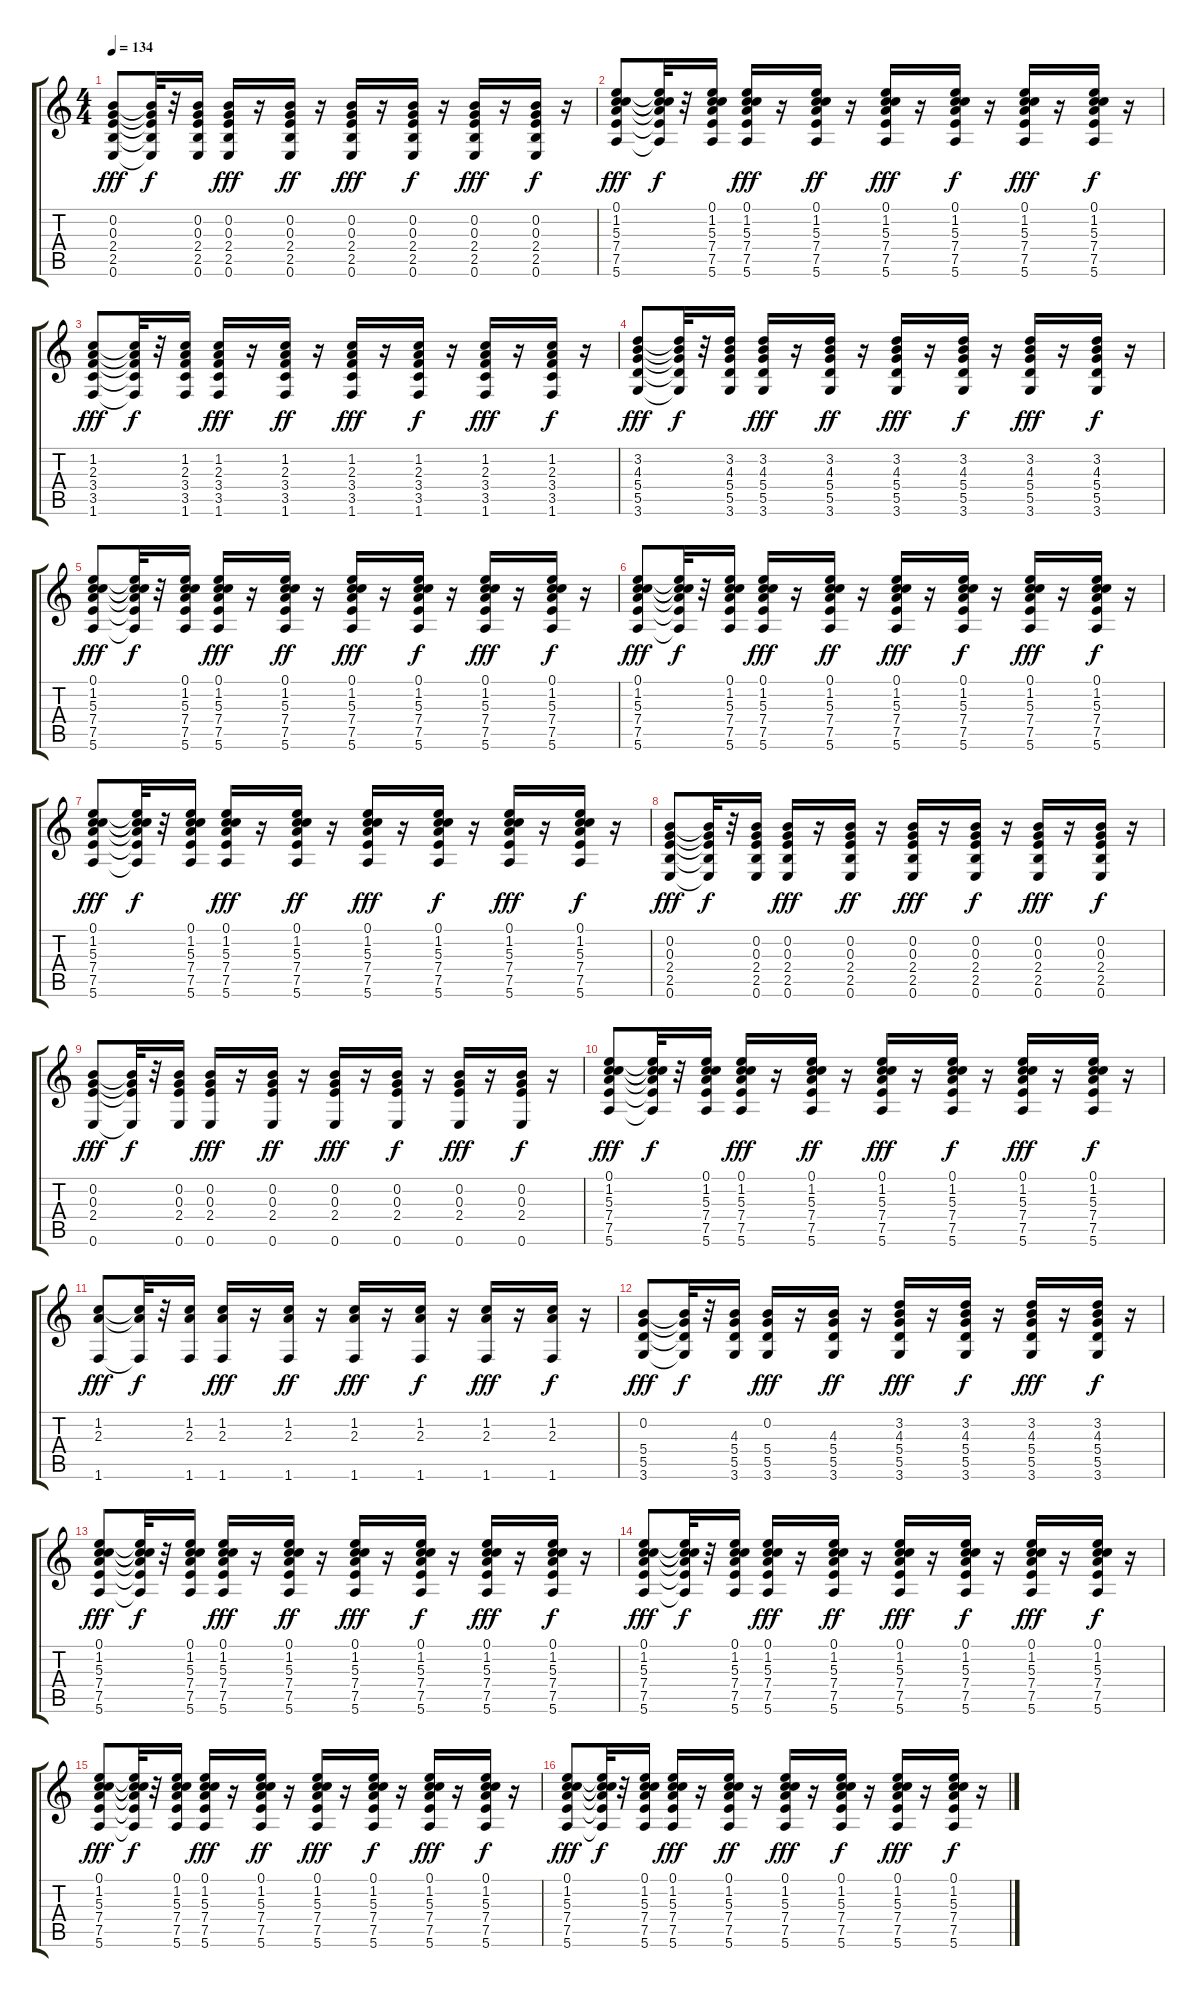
\track "" {instrument electricguitarclean}
\staff {score tabs}
\tuning (E4 B3 G3 D3 A2 E2) {hide}
\ts (4 4)
\tempo 134
\clef g2
\ks c
(0.2 0.3 2.4 2.5 0.6).8{dy fff} (0.2{t} 0.3{t} 2.4{t} 2.5{t} 0.6{t}).32{dy f} r.32 (0.2 0.3 2.4 2.5 0.6).16 (0.2 0.3 2.4 2.5 0.6).16{dy fff} r.16 (0.2 0.3 2.4 2.5 0.6).16{dy ff} r.16 (0.2 0.3 2.4 2.5 0.6).16{dy fff} r.16 (0.2 0.3 2.4 2.5 0.6).16{dy f} r.16 (0.2 0.3 2.4 2.5 0.6).16{dy fff} r.16 (0.2 0.3 2.4 2.5 0.6).16{dy f} r.16 |
(0.1 1.2 5.3 7.4 7.5 5.6).8{dy fff} (0.1{t} 1.2{t} 5.3{t} 7.4{t} 7.5{t} 5.6{t}).32{dy f} r.32 (0.1 1.2 5.3 7.4 7.5 5.6).16 (0.1 1.2 5.3 7.4 7.5 5.6).16{dy fff} r.16 (0.1 1.2 5.3 7.4 7.5 5.6).16{dy ff} r.16 (0.1 1.2 5.3 7.4 7.5 5.6).16{dy fff} r.16 (0.1 1.2 5.3 7.4 7.5 5.6).16{dy f} r.16 (0.1 1.2 5.3 7.4 7.5 5.6).16{dy fff} r.16 (0.1 1.2 5.3 7.4 7.5 5.6).16{dy f} r.16 |
(1.2 2.3 3.4 3.5 1.6).8{dy fff} (1.2{t} 2.3{t} 3.4{t} 3.5{t} 1.6{t}).32{dy f} r.32 (1.2 2.3 3.4 3.5 1.6).16 (1.2 2.3 3.4 3.5 1.6).16{dy fff} r.16 (1.2 2.3 3.4 3.5 1.6).16{dy ff} r.16 (1.2 2.3 3.4 3.5 1.6).16{dy fff} r.16 (1.2 2.3 3.4 3.5 1.6).16{dy f} r.16 (1.2 2.3 3.4 3.5 1.6).16{dy fff} r.16 (1.2 2.3 3.4 3.5 1.6).16{dy f} r.16 |
(3.2 4.3 5.4 5.5 3.6).8{dy fff} (3.2{t} 4.3{t} 5.4{t} 5.5{t} 3.6{t}).32{dy f} r.32 (3.2 4.3 5.4 5.5 3.6).16 (3.2 4.3 5.4 5.5 3.6).16{dy fff} r.16 (3.2 4.3 5.4 5.5 3.6).16{dy ff} r.16 (3.2 4.3 5.4 5.5 3.6).16{dy fff} r.16 (3.2 4.3 5.4 5.5 3.6).16{dy f} r.16 (3.2 4.3 5.4 5.5 3.6).16{dy fff} r.16 (3.2 4.3 5.4 5.5 3.6).16{dy f} r.16 |
(0.1 1.2 5.3 7.4 7.5 5.6).8{dy fff} (0.1{t} 1.2{t} 5.3{t} 7.4{t} 7.5{t} 5.6{t}).32{dy f} r.32 (0.1 1.2 5.3 7.4 7.5 5.6).16 (0.1 1.2 5.3 7.4 7.5 5.6).16{dy fff} r.16 (0.1 1.2 5.3 7.4 7.5 5.6).16{dy ff} r.16 (0.1 1.2 5.3 7.4 7.5 5.6).16{dy fff} r.16 (0.1 1.2 5.3 7.4 7.5 5.6).16{dy f} r.16 (0.1 1.2 5.3 7.4 7.5 5.6).16{dy fff} r.16 (0.1 1.2 5.3 7.4 7.5 5.6).16{dy f} r.16 |
(0.1 1.2 5.3 7.4 7.5 5.6).8{dy fff} (0.1{t} 1.2{t} 5.3{t} 7.4{t} 7.5{t} 5.6{t}).32{dy f} r.32 (0.1 1.2 5.3 7.4 7.5 5.6).16 (0.1 1.2 5.3 7.4 7.5 5.6).16{dy fff} r.16 (0.1 1.2 5.3 7.4 7.5 5.6).16{dy ff} r.16 (0.1 1.2 5.3 7.4 7.5 5.6).16{dy fff} r.16 (0.1 1.2 5.3 7.4 7.5 5.6).16{dy f} r.16 (0.1 1.2 5.3 7.4 7.5 5.6).16{dy fff} r.16 (0.1 1.2 5.3 7.4 7.5 5.6).16{dy f} r.16 |
(0.1 1.2 5.3 7.4 7.5 5.6).8{dy fff} (0.1{t} 1.2{t} 5.3{t} 7.4{t} 7.5{t} 5.6{t}).32{dy f} r.32 (0.1 1.2 5.3 7.4 7.5 5.6).16 (0.1 1.2 5.3 7.4 7.5 5.6).16{dy fff} r.16 (0.1 1.2 5.3 7.4 7.5 5.6).16{dy ff} r.16 (0.1 1.2 5.3 7.4 7.5 5.6).16{dy fff} r.16 (0.1 1.2 5.3 7.4 7.5 5.6).16{dy f} r.16 (0.1 1.2 5.3 7.4 7.5 5.6).16{dy fff} r.16 (0.1 1.2 5.3 7.4 7.5 5.6).16{dy f} r.16 |
(0.2 0.3 2.4 2.5 0.6).8{dy fff} (0.2{t} 0.3{t} 2.4{t} 2.5{t} 0.6{t}).32{dy f} r.32 (0.2 0.3 2.4 2.5 0.6).16 (0.2 0.3 2.4 2.5 0.6).16{dy fff} r.16 (0.2 0.3 2.4 2.5 0.6).16{dy ff} r.16 (0.2 0.3 2.4 2.5 0.6).16{dy fff} r.16 (0.2 0.3 2.4 2.5 0.6).16{dy f} r.16 (0.2 0.3 2.4 2.5 0.6).16{dy fff} r.16 (0.2 0.3 2.4 2.5 0.6).16{dy f} r.16 |
(0.2 0.3 2.4 0.6).8{dy fff} (0.2{t} 0.3{t} 2.4{t} 0.6{t}).32{dy f} r.32 (0.2 0.3 2.4 0.6).16 (0.2 0.3 2.4 0.6).16{dy fff} r.16 (0.2 0.3 2.4 0.6).16{dy ff} r.16 (0.2 0.3 2.4 0.6).16{dy fff} r.16 (0.2 0.3 2.4 0.6).16{dy f} r.16 (0.2 0.3 2.4 0.6).16{dy fff} r.16 (0.2 0.3 2.4 0.6).16{dy f} r.16 |
(0.1 1.2 5.3 7.4 7.5 5.6).8{dy fff} (0.1{t} 1.2{t} 5.3{t} 7.4{t} 7.5{t} 5.6{t}).32{dy f} r.32 (0.1 1.2 5.3 7.4 7.5 5.6).16 (0.1 1.2 5.3 7.4 7.5 5.6).16{dy fff} r.16 (0.1 1.2 5.3 7.4 7.5 5.6).16{dy ff} r.16 (0.1 1.2 5.3 7.4 7.5 5.6).16{dy fff} r.16 (0.1 1.2 5.3 7.4 7.5 5.6).16{dy f} r.16 (0.1 1.2 5.3 7.4 7.5 5.6).16{dy fff} r.16 (0.1 1.2 5.3 7.4 7.5 5.6).16{dy f} r.16 |
(1.2 2.3 1.6).8{dy fff} (1.2{t} 2.3{t} 1.6{t}).32{dy f} r.32 (1.2 2.3 1.6).16 (1.2 2.3 1.6).16{dy fff} r.16 (1.2 2.3 1.6).16{dy ff} r.16 (1.2 2.3 1.6).16{dy fff} r.16 (1.2 2.3 1.6).16{dy f} r.16 (1.2 2.3 1.6).16{dy fff} r.16 (1.2 2.3 1.6).16{dy f} r.16 |
(0.2 5.4 5.5 3.6).8{dy fff} (0.2{t} 5.4{t} 5.5{t} 3.6{t}).32{dy f} r.32 (4.3 5.4 5.5 3.6).16 (0.2 5.4 5.5 3.6).16{dy fff} r.16 (4.3 5.4 5.5 3.6).16{dy ff} r.16 (3.2 4.3 5.4 5.5 3.6).16{dy fff} r.16 (3.2 4.3 5.4 5.5 3.6).16{dy f} r.16 (3.2 4.3 5.4 5.5 3.6).16{dy fff} r.16 (3.2 4.3 5.4 5.5 3.6).16{dy f} r.16 |
(0.1 1.2 5.3 7.4 7.5 5.6).8{dy fff} (0.1{t} 1.2{t} 5.3{t} 7.4{t} 7.5{t} 5.6{t}).32{dy f} r.32 (0.1 1.2 5.3 7.4 7.5 5.6).16 (0.1 1.2 5.3 7.4 7.5 5.6).16{dy fff} r.16 (0.1 1.2 5.3 7.4 7.5 5.6).16{dy ff} r.16 (0.1 1.2 5.3 7.4 7.5 5.6).16{dy fff} r.16 (0.1 1.2 5.3 7.4 7.5 5.6).16{dy f} r.16 (0.1 1.2 5.3 7.4 7.5 5.6).16{dy fff} r.16 (0.1 1.2 5.3 7.4 7.5 5.6).16{dy f} r.16 |
(0.1 1.2 5.3 7.4 7.5 5.6).8{dy fff} (0.1{t} 1.2{t} 5.3{t} 7.4{t} 7.5{t} 5.6{t}).32{dy f} r.32 (0.1 1.2 5.3 7.4 7.5 5.6).16 (0.1 1.2 5.3 7.4 7.5 5.6).16{dy fff} r.16 (0.1 1.2 5.3 7.4 7.5 5.6).16{dy ff} r.16 (0.1 1.2 5.3 7.4 7.5 5.6).16{dy fff} r.16 (0.1 1.2 5.3 7.4 7.5 5.6).16{dy f} r.16 (0.1 1.2 5.3 7.4 7.5 5.6).16{dy fff} r.16 (0.1 1.2 5.3 7.4 7.5 5.6).16{dy f} r.16 |
(0.1 1.2 5.3 7.4 7.5 5.6).8{dy fff} (0.1{t} 1.2{t} 5.3{t} 7.4{t} 7.5{t} 5.6{t}).32{dy f} r.32 (0.1 1.2 5.3 7.4 7.5 5.6).16 (0.1 1.2 5.3 7.4 7.5 5.6).16{dy fff} r.16 (0.1 1.2 5.3 7.4 7.5 5.6).16{dy ff} r.16 (0.1 1.2 5.3 7.4 7.5 5.6).16{dy fff} r.16 (0.1 1.2 5.3 7.4 7.5 5.6).16{dy f} r.16 (0.1 1.2 5.3 7.4 7.5 5.6).16{dy fff} r.16 (0.1 1.2 5.3 7.4 7.5 5.6).16{dy f} r.16 |
(0.1 1.2 5.3 7.4 7.5 5.6).8{dy fff} (0.1{t} 1.2{t} 5.3{t} 7.4{t} 7.5{t} 5.6{t}).32{dy f} r.32 (0.1 1.2 5.3 7.4 7.5 5.6).16 (0.1 1.2 5.3 7.4 7.5 5.6).16{dy fff} r.16 (0.1 1.2 5.3 7.4 7.5 5.6).16{dy ff} r.16 (0.1 1.2 5.3 7.4 7.5 5.6).16{dy fff} r.16 (0.1 1.2 5.3 7.4 7.5 5.6).16{dy f} r.16 (0.1 1.2 5.3 7.4 7.5 5.6).16{dy fff} r.16 (0.1 1.2 5.3 7.4 7.5 5.6).16{dy f} r.16
